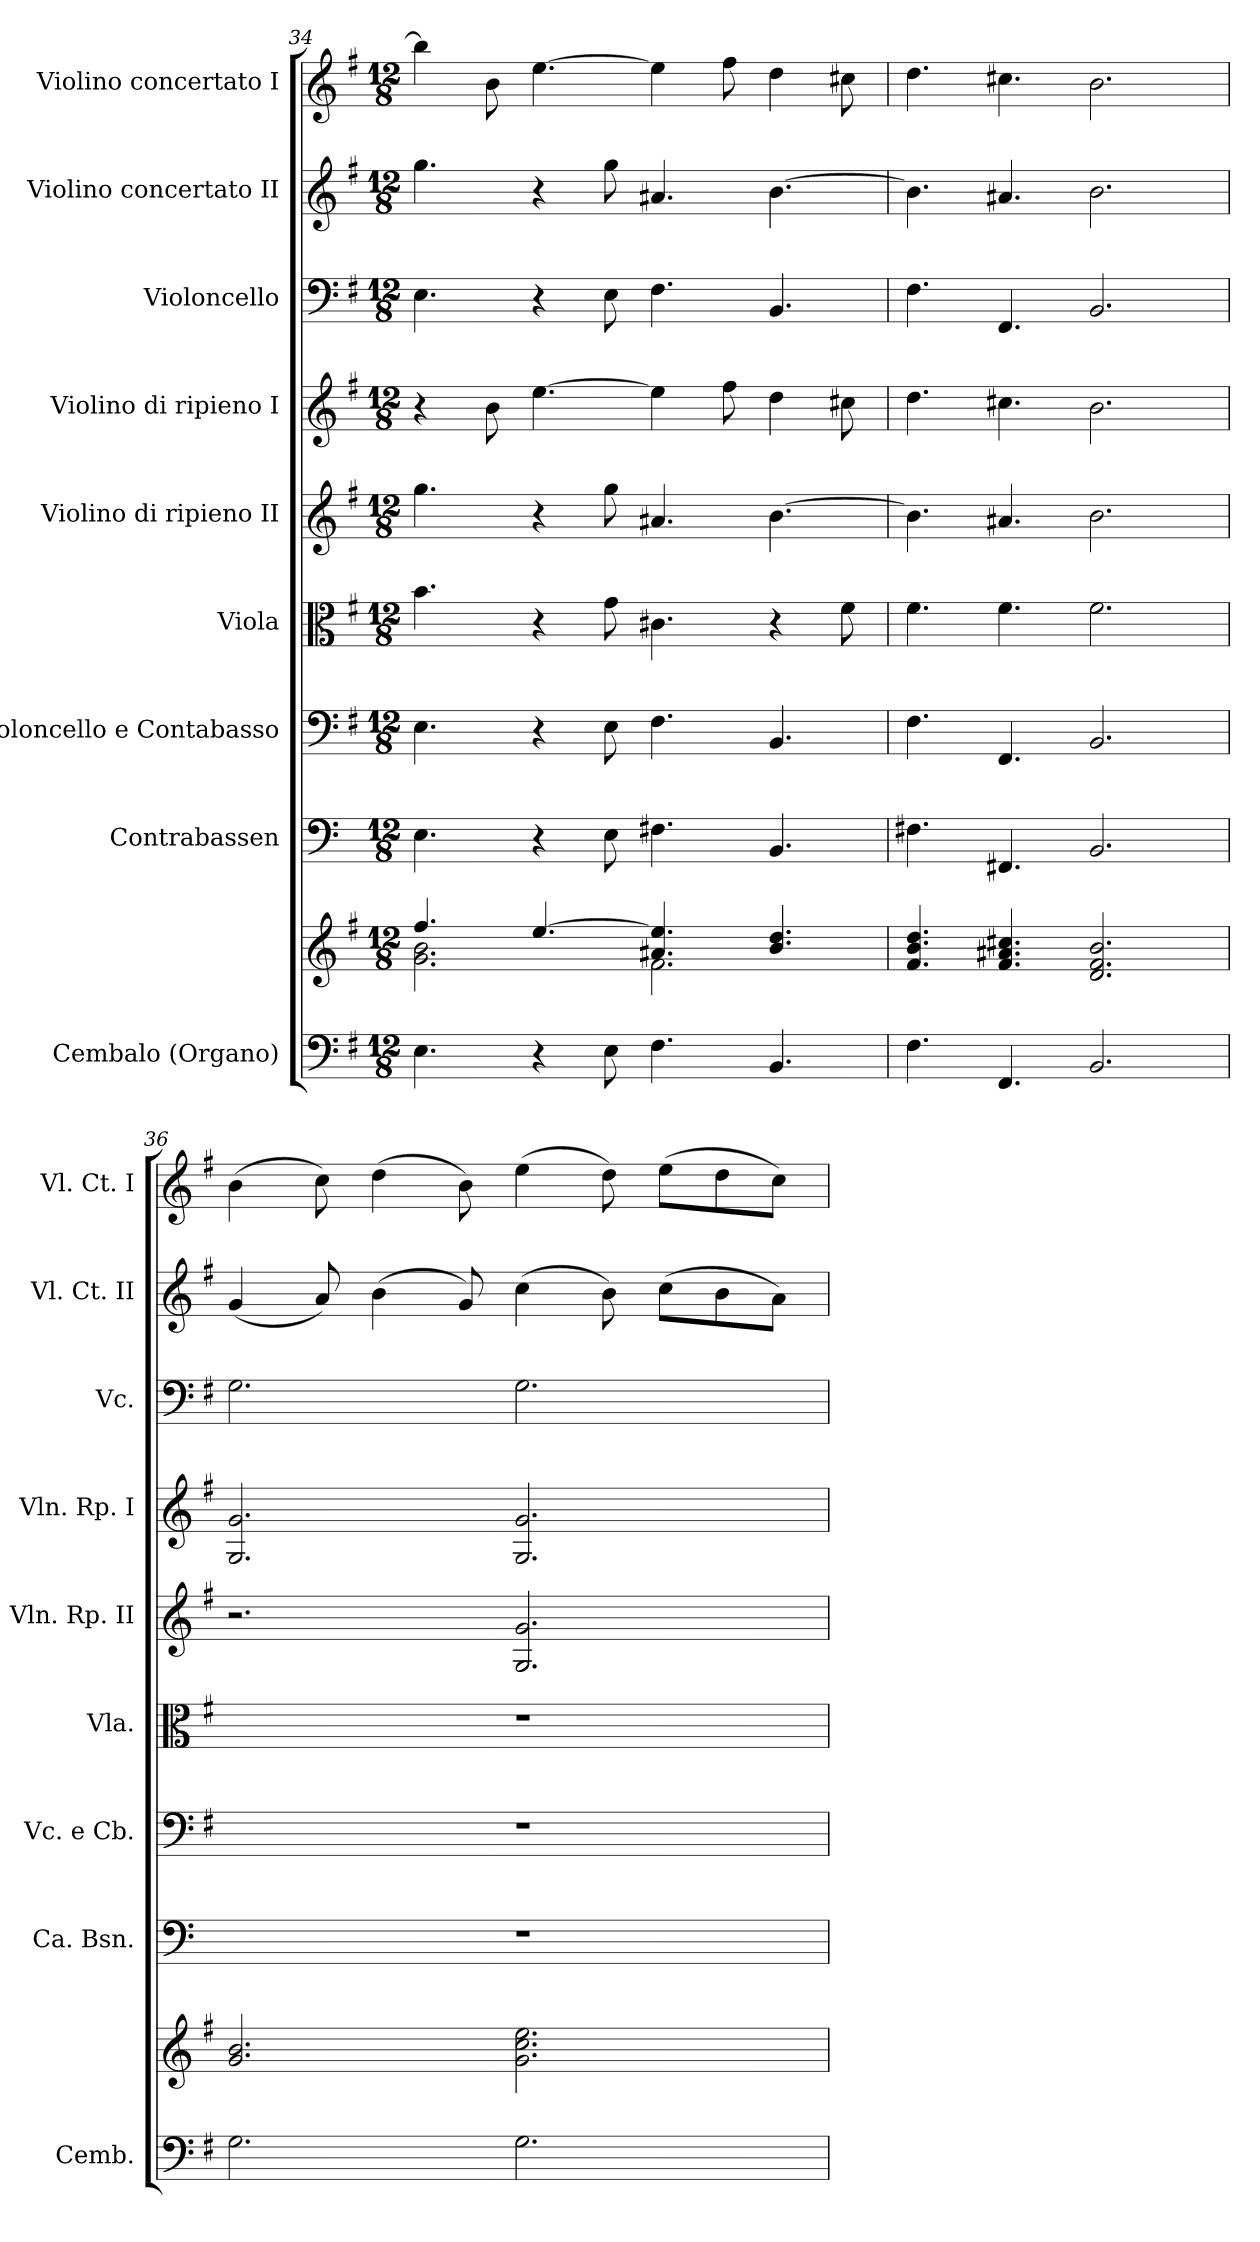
**kern	**kern	**kern	**kern	**kern	**kern	**kern	**kern	**kern	**kern
*part9	*part9	*part8	*part7	*part6	*part5	*part4	*part3	*part2	*part1
*staff10	*staff9	*staff8	*staff7	*staff6	*staff5	*staff4	*staff3	*staff2	*staff1
*I"Cembalo (Organo)	*	*I"Contrabassen	*I"Violoncello e Contabasso	*I"Viola	*I"Violino di ripieno II	*I"Violino di ripieno I	*I"Violoncello	*I"Violino concertato II	*I"Violino concertato I
*I'Cemb.	*	*I'Ca. Bsn.	*I'Vc. e Cb.	*I'Vla.	*I'Vln. Rp. II	*I'Vln. Rp. I	*I'Vc.	*I'Vl. Ct. II	*I'Vl. Ct. I
*clefF4	*clefG2	*clefF4	*clefF4	*clefC3	*clefG2	*clefG2	*clefF4	*clefG2	*clefG2
*	*	*ITrd7c12	*	*	*	*	*	*	*
*k[f#]	*k[f#]	*k[]	*k[f#]	*k[f#]	*k[f#]	*k[f#]	*k[f#]	*k[f#]	*k[f#]
*M12/8	*M12/8	*M12/8	*M12/8	*M12/8	*M12/8	*M12/8	*M12/8	*M12/8	*M12/8
=34	=34	=34	=34	=34	=34	=34	=34	=34	=34
*	*^	*	*	*	*	*	*	*	*
4.E\	4.ff#/	2.g\ 2.b\	4.EE\	4.E\	4.b\	4.gg\	4r	4.E\	4.gg\	4bb\]
.	.	.	.	.	.	.	8b\	.	.	8b\
4r	[4.ee/	.	4r	4r	4r	4r	[4.ee\	4r	4r	[4.ee\
8E\	.	.	8EE\	8E\	8g\	8gg\	.	8E\	8gg\	.
4.F#\	4.a#X/ 4.ee/]	2.f#\	4.FF#X\	4.F#\	4.c#X\	4.a#X/	4ee\]	4.F#\	4.a#X/	4ee\]
.	.	.	.	.	.	.	8ff#\	.	.	8ff#\
4.BB/	4.b/ 4.dd/	.	4.BBB/	4.BB/	4r	[4.b\	4dd\	4.BB/	[4.b\	4dd\
.	.	.	.	.	8f#\	.	8cc#X\	.	.	8cc#X\
*	*v	*v	*	*	*	*	*	*	*	*
=35	=35	=35	=35	=35	=35	=35	=35	=35	=35
4.F#\	4.f#/ 4.b/ 4.dd/	4.FF#X\	4.F#\	4.f#\	4.b\]	4.dd\	4.F#\	4.b\]	4.dd\
4.FF#/	4.f#/ 4.a#X/ 4.cc#X/	4.FFF#X/	4.FF#/	4.f#\	4.a#X/	4.cc#X\	4.FF#/	4.a#X/	4.cc#X\
2.BB/	2.d/ 2.f#/ 2.b/	2.BBB/	2.BB/	2.f#\	2.b\	2.b\	2.BB/	2.b\	2.b\
=36	=36	=36	=36	=36	=36	=36	=36	=36	=36
2.G\	2.g/ 2.b/	1.r	1.r	1.r	2.r	2.G/ 2.g/	2.G\	(<4g/	(>4b\
.	.	.	.	.	.	.	.	8a/)	8cc\)
.	.	.	.	.	.	.	.	(>4b\	(>4dd\
.	.	.	.	.	.	.	.	8g/)	8b\)
2.G\	2.g\ 2.cc\ 2.ee\	.	.	.	2.G/ 2.g/	2.G/ 2.g/	2.G\	(>4cc\	(>4ee\
.	.	.	.	.	.	.	.	8b\)	8dd\)
.	.	.	.	.	.	.	.	(>8cc\L	(>8ee\L
.	.	.	.	.	.	.	.	8b\	8dd\
.	.	.	.	.	.	.	.	8a\J)	8cc\J)
=	=	=	=	=	=	=	=	=	=
*-	*-	*-	*-	*-	*-	*-	*-	*-	*-
